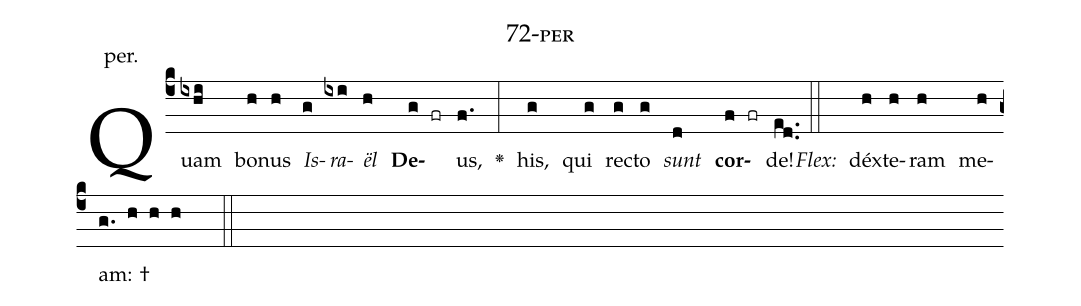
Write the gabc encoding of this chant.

name: 72-per;
annotation: per.;
%%
(c4)Quam(ixhi) bo(h)nus(h) <i>Is</i>(g)<i>ra</i>(ixi)<i>ël</i>(h) <b>De</b>(g fr)us,(f.) <v>\greheightstar</v>(:) his,(g) qui(g) rec(g)to(g) <i>sunt</i>(d) <b>cor</b>(f fr)de!(ed..) (::)
<i>Flex:</i>()  déx(h)te(h)ram(h) me(h)am: †(g. h h h  ::)

%E(g) u(g) o(g) u(d) a(f) e.(ed..) (::)
